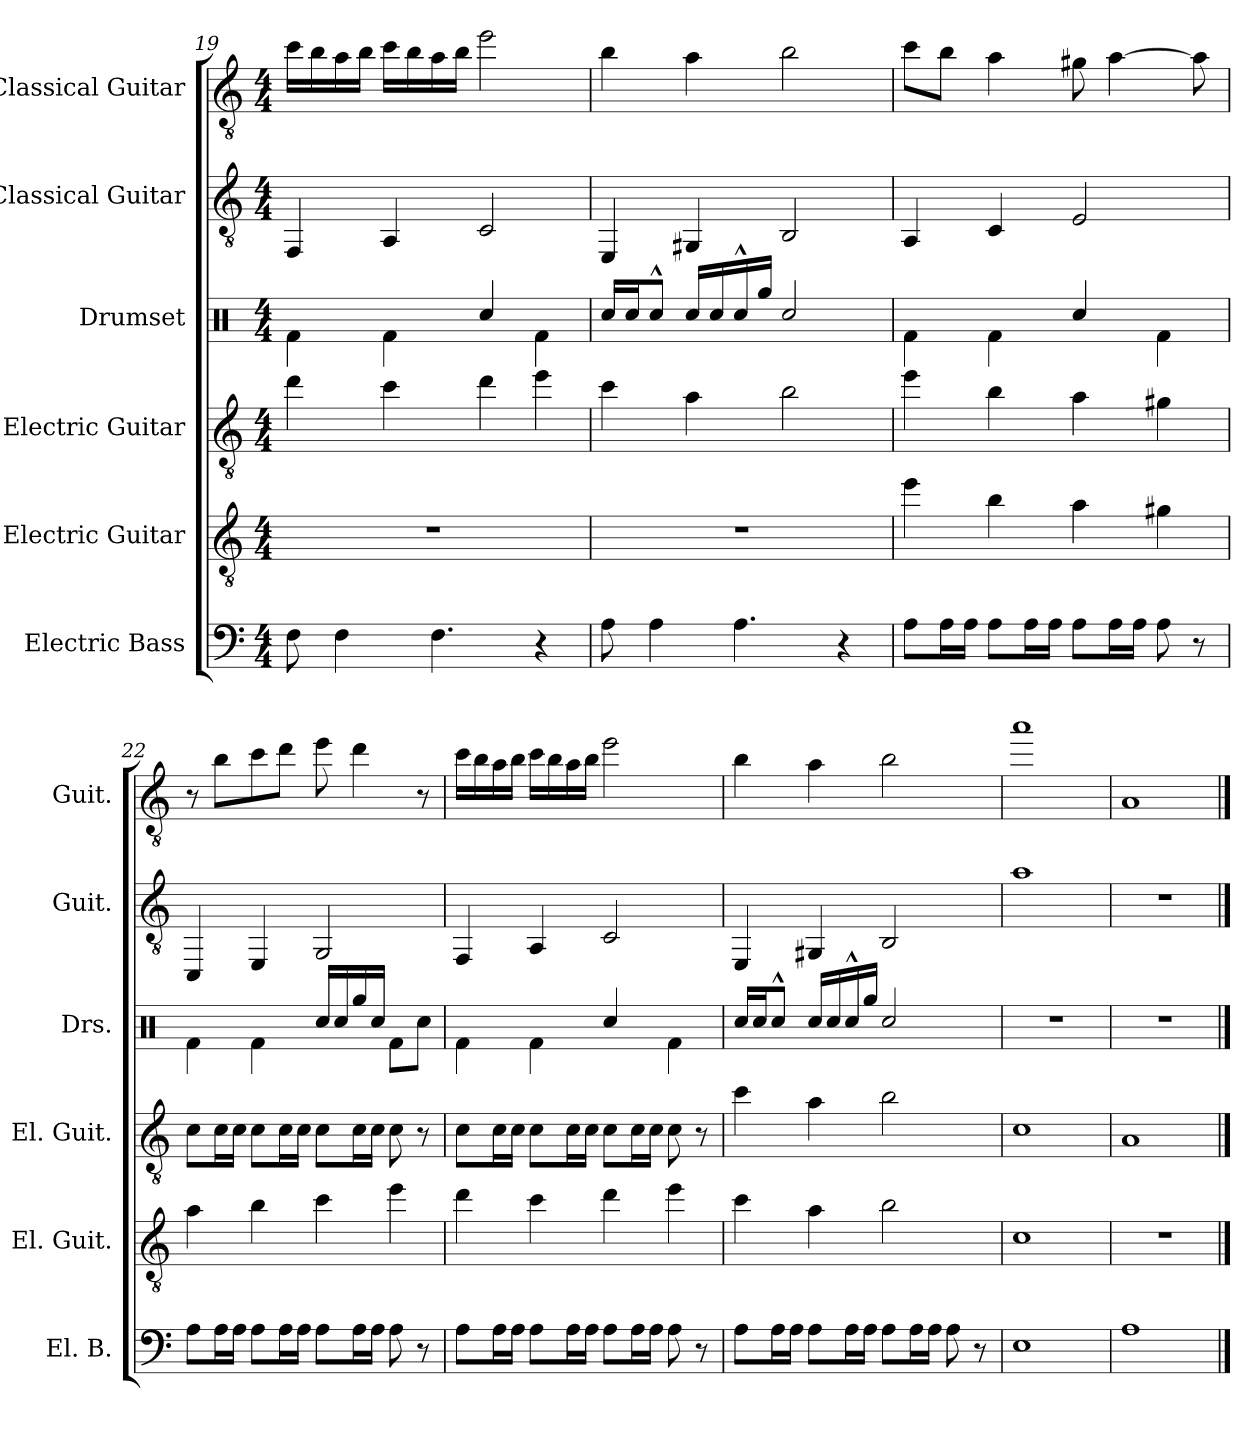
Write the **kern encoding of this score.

**kern	**kern	**kern	**kern	**kern	**kern
*part6	*part5	*part4	*part3	*part2	*part1
*staff6	*staff5	*staff4	*staff3	*staff2	*staff1
*I"Electric Bass	*I"Electric Guitar	*I"Electric Guitar	*I"Drumset	*I"Classical Guitar	*I"Classical Guitar
*I'El. B.	*I'El. Guit.	*I'El. Guit.	*I'Drs.	*I'Guit.	*I'Guit.
*clefF4	*clefGv2	*clefGv2	*clefX	*clefGv2	*clefGv2
*ITrd7c12	*	*	*	*	*
*k[]	*k[]	*k[]	*k[]	*k[]	*k[]
*M4/4	*M4/4	*M4/4	*M4/4	*M4/4	*M4/4
=19	=19	=19	=19	=19	=19
8FF\	1r	4dd\	4Rf\	4FF/	16cc\LL
.	.	.	.	.	16b\
4FF\	.	.	.	.	16a\
.	.	.	.	.	16b\JJ
.	.	4cc\	4Rf\	4AA/	16cc\LL
.	.	.	.	.	16b\
4.FF\	.	.	.	.	16a\
.	.	.	.	.	16b\JJ
.	.	4dd\	4Rcc/	2C/	2ee\
4r	.	4ee\	4Rf\	.	.
=20	=20	=20	=20	=20	=20
8AA\	1r	4cc\	16Rcc/LL	4EE/	4b\
.	.	.	16Rcc/J	.	.
4AA\	.	.	8Rcc^^/J	.	.
.	.	4a\	16Rcc/LL	4GG#X/	4a\
.	.	.	16Rcc/	.	.
4.AA\	.	.	16Rcc^^/	.	.
.	.	.	16Rgg/JJ	.	.
.	.	2b\	2Rcc/	2BB/	2b\
4r	.	.	.	.	.
!!LO:PB:g=z
=21	=21	=21	=21	=21	=21
8AA\L	4ee\	4ee\	4Rf\	4AA/	8cc\L
16AA\L	.	.	.	.	8b\J
16AA\JJ	.	.	.	.	.
8AA\L	4b\	4b\	4Rf\	4C/	4a\
16AA\L	.	.	.	.	.
16AA\JJ	.	.	.	.	.
8AA\L	4a\	4a\	4Rcc/	2E/	8g#X\
16AA\L	.	.	.	.	[4a\
16AA\JJ	.	.	.	.	.
8AA\	4g#X\	4g#X\	4Rf\	.	.
8r	.	.	.	.	8a\]
=22	=22	=22	=22	=22	=22
8AA\L	4a\	8c\L	4Rf\	4CC/	8r
16AA\L	.	16c\L	.	.	8b\L
16AA\JJ	.	16c\JJ	.	.	.
8AA\L	4b\	8c\L	4Rf\	4EE/	8cc\
16AA\L	.	16c\L	.	.	8dd\J
16AA\JJ	.	16c\JJ	.	.	.
8AA\L	4cc\	8c\L	16Rcc/LL	2GG/	8ee\
.	.	.	16Rcc/	.	.
16AA\L	.	16c\L	16Rgg/	.	4dd\
16AA\JJ	.	16c\JJ	16Rcc/JJ	.	.
8AA\	4ee\	8c\	8Rf\L	.	.
8r	.	8r	8Rcc\J	.	8r
=23	=23	=23	=23	=23	=23
8AA\L	4dd\	8c\L	4Rf\	4FF/	16cc\LL
.	.	.	.	.	16b\
16AA\L	.	16c\L	.	.	16a\
16AA\JJ	.	16c\JJ	.	.	16b\JJ
8AA\L	4cc\	8c\L	4Rf\	4AA/	16cc\LL
.	.	.	.	.	16b\
16AA\L	.	16c\L	.	.	16a\
16AA\JJ	.	16c\JJ	.	.	16b\JJ
8AA\L	4dd\	8c\L	4Rcc/	2C/	2ee\
16AA\L	.	16c\L	.	.	.
16AA\JJ	.	16c\JJ	.	.	.
8AA\	4ee\	8c\	4Rf\	.	.
8r	.	8r	.	.	.
!!LO:LB:g=z
=24	=24	=24	=24	=24	=24
8AA\L	4cc\	4cc\	16Rcc/LL	4EE/	4b\
.	.	.	16Rcc/J	.	.
16AA\L	.	.	8Rcc^^/J	.	.
16AA\JJ	.	.	.	.	.
8AA\L	4a\	4a\	16Rcc/LL	4GG#X/	4a\
.	.	.	16Rcc/	.	.
16AA\L	.	.	16Rcc^^/	.	.
16AA\JJ	.	.	16Rgg/JJ	.	.
8AA\L	2b\	2b\	2Rcc/	2BB/	2b\
16AA\L	.	.	.	.	.
16AA\JJ	.	.	.	.	.
8AA\	.	.	.	.	.
8r	.	.	.	.	.
!!LO:PB:g=z
=25	=25	=25	=25	=25	=25
1EE	1c	1c	1r	1a	1aa
=26	=26	=26	=26	=26	=26
1AA	1r	1A	1r	1r	1A
==	==	==	==	==	==
*-	*-	*-	*-	*-	*-
